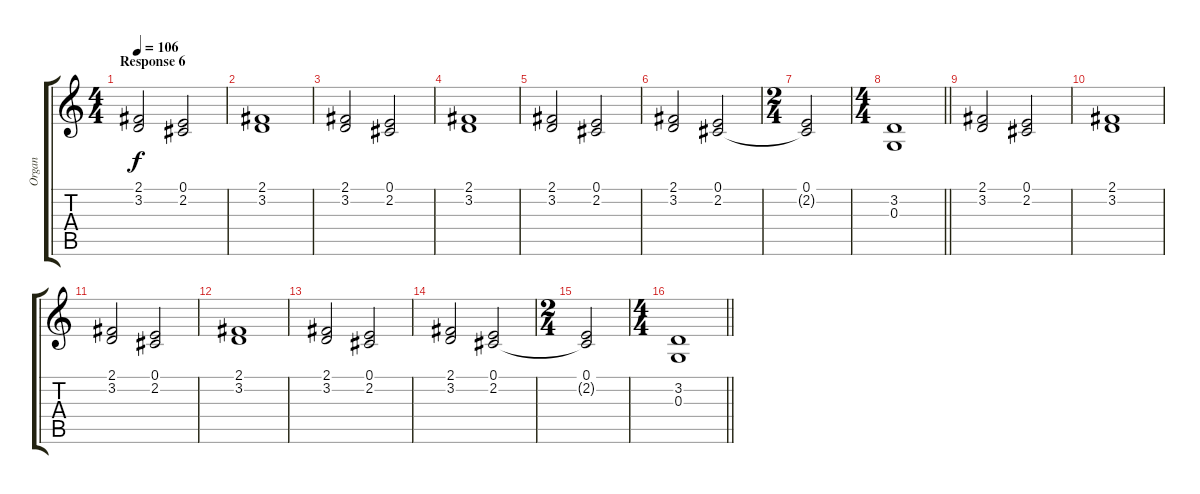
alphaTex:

\track ("Organ" "Organ") {instrument percussiveorgan}
\staff {score tabs}
\tuning (E4 B3 G3 D3 A2 E2) {hide}
\ts (4 4)
\section ("" "Response 6")
\tempo 106
\clef g2
\ks c
(2.1 3.2).2{dy f} (0.1 2.2).2 |
(2.1 3.2).1 |
(2.1 3.2).2 (0.1 2.2).2 |
(2.1 3.2).1 |
(2.1 3.2).2 (0.1 2.2).2 |
(2.1 3.2).2 (0.1 2.2).2 |
\ts (2 4)
(0.1 2.2{t}).2 |
\ts (4 4)
\barLineRight lightlight
(3.2 0.3).1 |
(2.1 3.2).2 (0.1 2.2).2 |
(2.1 3.2).1 |
(2.1 3.2).2 (0.1 2.2).2 |
(2.1 3.2).1 |
(2.1 3.2).2 (0.1 2.2).2 |
(2.1 3.2).2 (0.1 2.2).2 |
\ts (2 4)
(0.1 2.2{t}).2 |
\ts (4 4)
\barLineRight lightlight
(3.2 0.3).1
